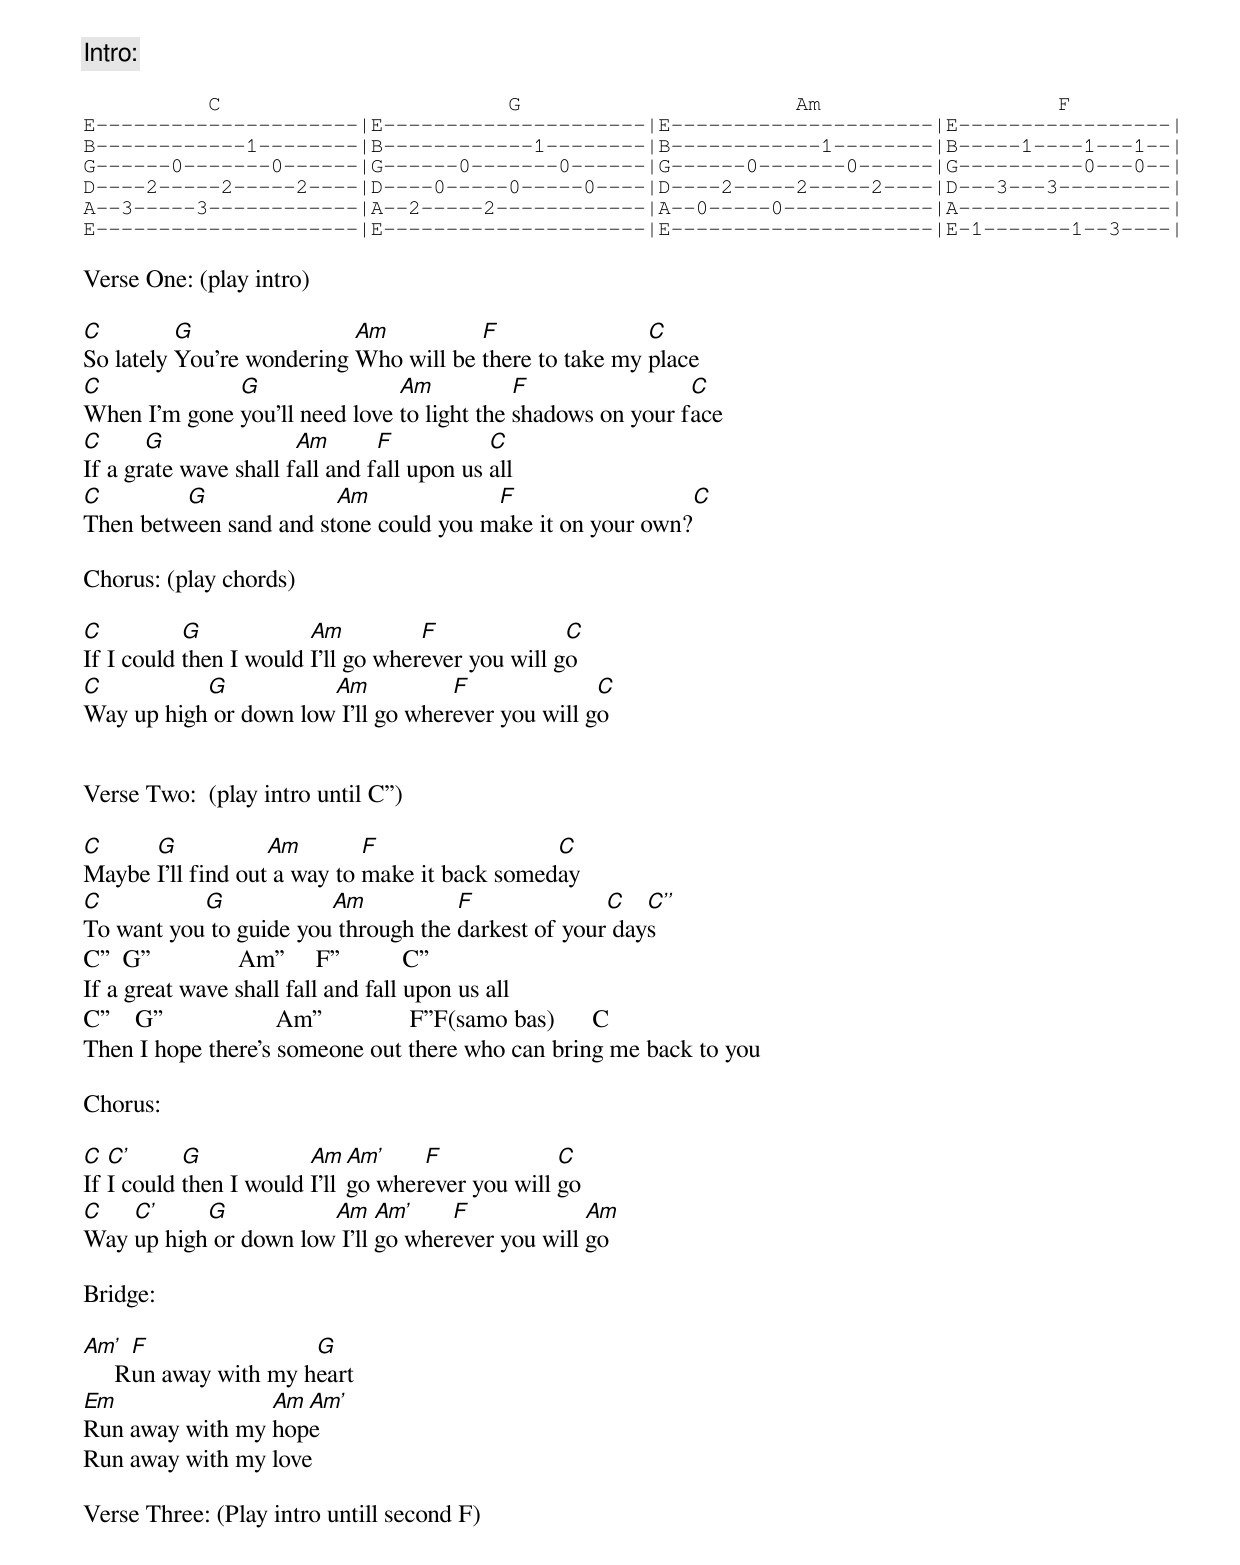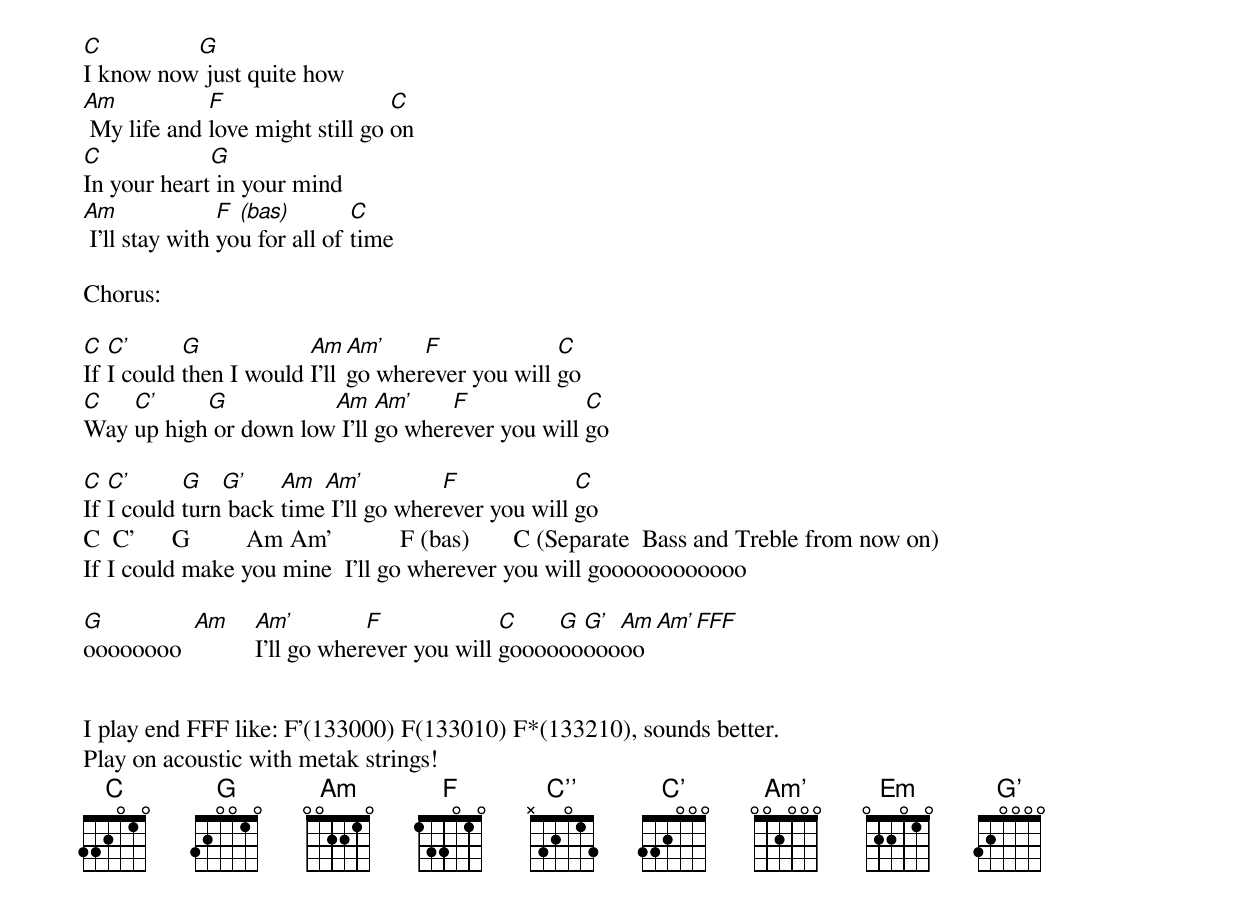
*Capo on Second Fret*           C: 332010  C’: 332000  C’’: x32013
                                G: 320010  G’: 320000  G’’: 320013
                               Am: 002010 Am’: 002000 Am’’: 002013
                                F: 133010  F’: 133000  F’’: 133013
                               Em: 022010 Em’: 022000



Intro:

          C                       G                      Am                   F
E---------------------|E---------------------|E---------------------|E-----------------|
B------------1--------|B------------1--------|B------------1--------|B-----1----1---1--|
G------0-------0------|G------0-------0------|G------0-------0------|G----------0---0--|
D----2-----2-----2----|D----0-----0-----0----|D----2-----2-----2----|D---3---3---------|
A--3-----3------------|A--2-----2------------|A--0-----0------------|A-----------------|
E---------------------|E---------------------|E---------------------|E-1-------1--3----|

Verse One: (play intro)

C         G                Am          F                C
So lately You're wondering Who will be there to take my place
C             G                Am           F                C
When I'm gone you'll need love to light the shadows on your face
C      G               Am       F           C
If a grate wave shall fall and fall upon us all
C        G              Am             F                   C
Then between sand and stone could you make it on your own?

Chorus: (play chords)

C          G            Am          F              C
If I could then I would I'll go wherever you will go
C          G           Am           F              C
Way up high or down low I'll go wherever you will go


Verse Two:  (play intro until C'')

C     G            Am        F                 C
Maybe I'll find out a way to make it back someday
C          G            Am           F              C   C’’
To want you to guide you through the darkest of your days
C’’  G’’              Am’’     F’’          C’’
If a great wave shall fall and fall upon us all
C’’    G’’                  Am’’              F’’F(samo bas)      C
Then I hope there's someone out there who can bring me back to you

Chorus:

C  C’      G            Am   Am’    F             C
If I could then I would I'll go wherever you will go
C   C’     G           Am    Am’    F             Am
Way up high or down low I'll go wherever you will go

Bridge:

Am’   F                G
     Run away with my heart
Em               Am Am’
Run away with my hope
F                G G’       Em(bass only)  Em: 022000 Am: 002210
Run away with my love

Verse Three: (Play intro untill second F)

C         G
I know now just quite how
Am           F                   C
 My life and love might still go on
C            G
In your heart in your mind
Am              F (bas)        C
 I'll stay with you for all of time

Chorus:

C  C’      G            Am   Am’    F             C
If I could then I would I'll go wherever you will go
C   C’     G           Am    Am’    F             C
Way up high or down low I'll go wherever you will go

C  C’      G   G’    Am  Am’          F             C
If I could turn back time I'll go wherever you will go
C  C’      G         Am Am’           F (bas)       C (Separate  Bass and Treble from now on)
If I could make you mine  I'll go wherever you will goooooooooooo

G         Am  Am’         F             C    G G’ Am Am’ FFF
oooooooo      I'll go wherever you will gooooooooooo


I play end FFF like: F'(133000) F(133010) F*(133210), sounds better.
Play on acoustic with metak strings!
